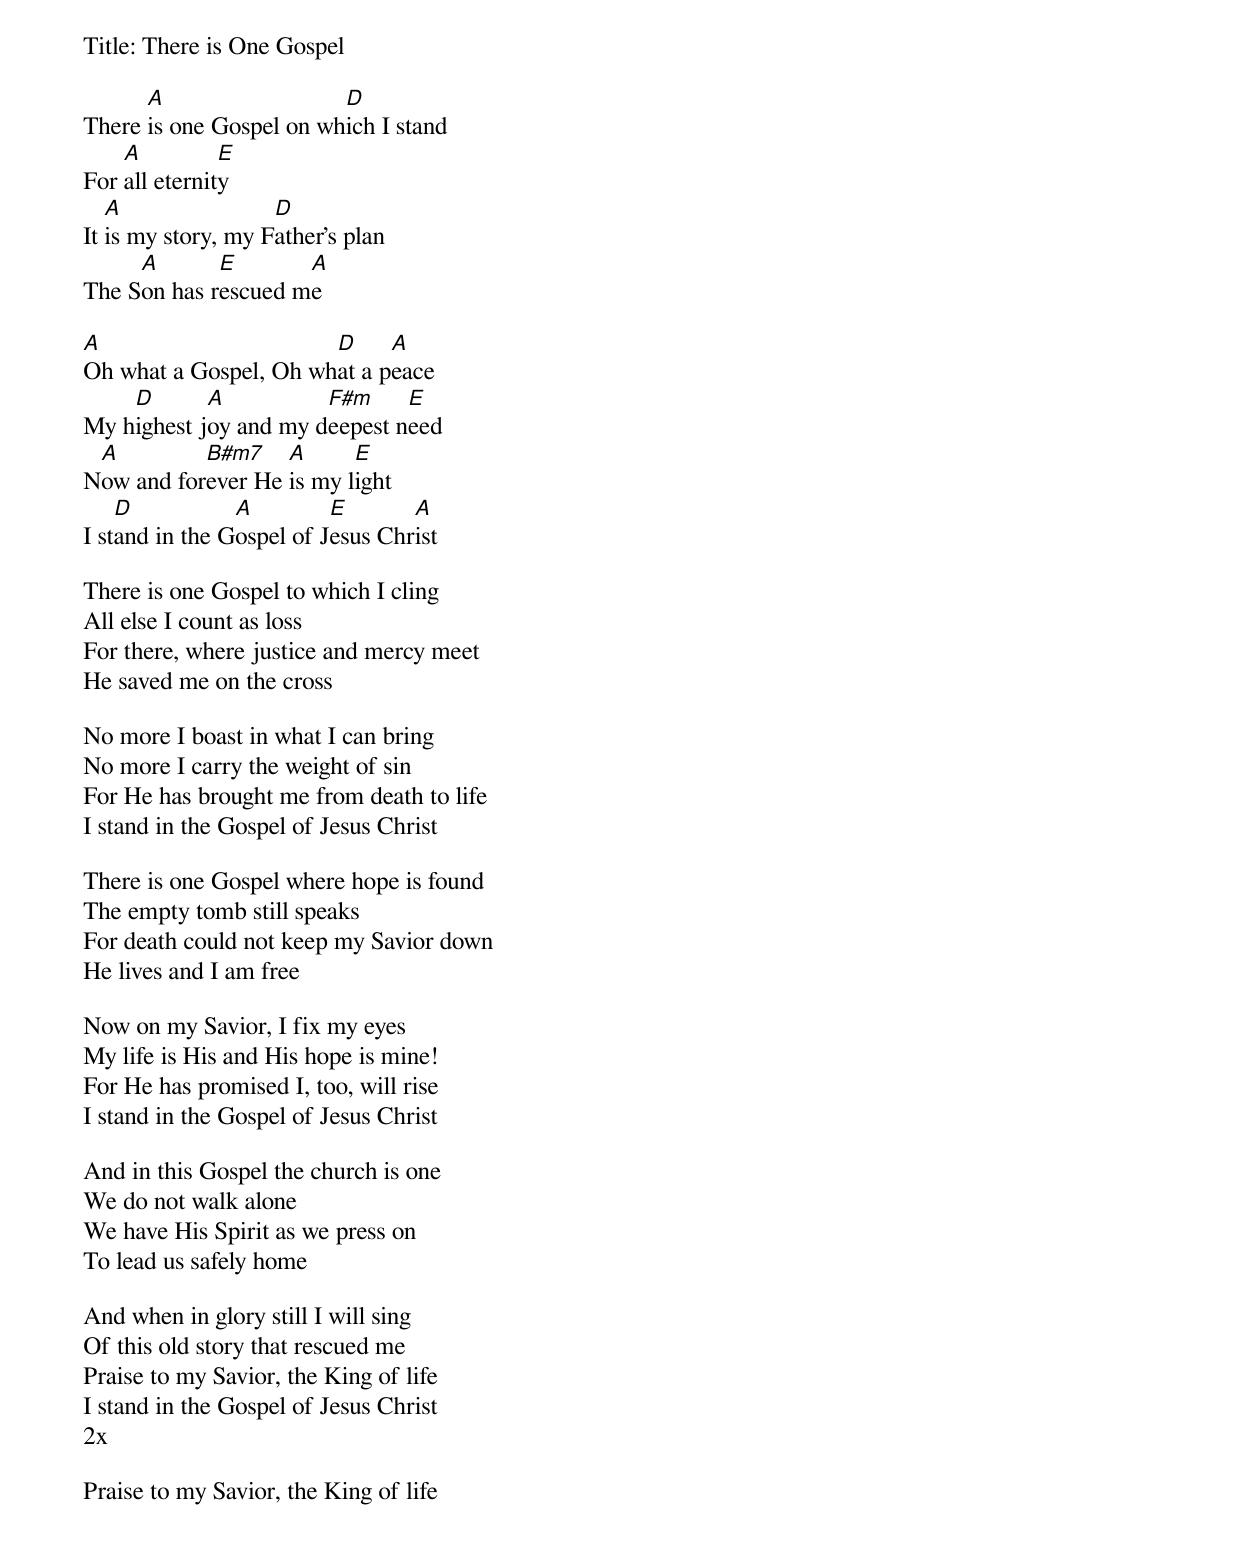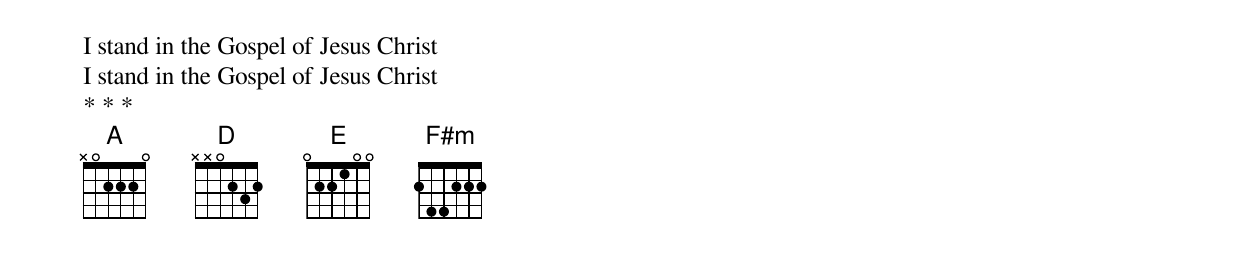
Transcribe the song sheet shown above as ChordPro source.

Title: There is One Gospel

There [A]is one Gospel on wh[D]ich I stand
For [A]all eternit[E]y
It [A]is my story, my F[D]ather's plan
The S[A]on has r[E]escued m[A]e

[A]Oh what a Gospel, Oh wh[D]at a p[A]eace
My h[D]ighest j[A]oy and my d[F#m]eepest n[E]eed
N[A]ow and for[B#m7]ever He [A]is my l[E]ight
I st[D]and in the G[A]ospel of J[E]esus Chr[A]ist

There is one Gospel to which I cling
All else I count as loss
For there, where justice and mercy meet
He saved me on the cross

No more I boast in what I can bring
No more I carry the weight of sin
For He has brought me from death to life
I stand in the Gospel of Jesus Christ

There is one Gospel where hope is found
The empty tomb still speaks
For death could not keep my Savior down
He lives and I am free

Now on my Savior, I fix my eyes
My life is His and His hope is mine!
For He has promised I, too, will rise
I stand in the Gospel of Jesus Christ

And in this Gospel the church is one
We do not walk alone
We have His Spirit as we press on
To lead us safely home

And when in glory still I will sing
Of this old story that rescued me
Praise to my Savior, the King of life
I stand in the Gospel of Jesus Christ
2x

Praise to my Savior, the King of life
I stand in the Gospel of Jesus Christ
I stand in the Gospel of Jesus Christ
* * *
